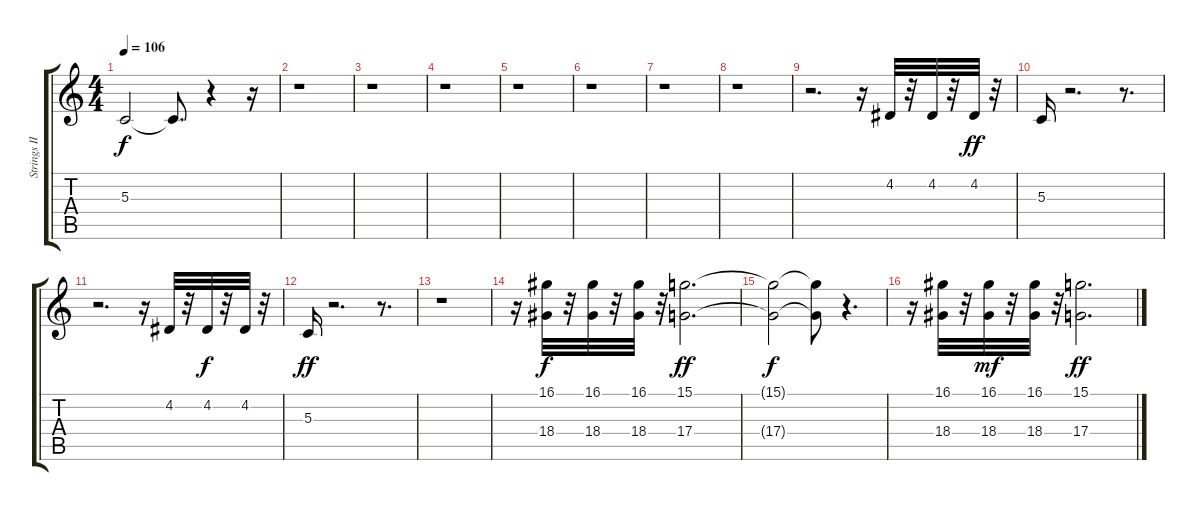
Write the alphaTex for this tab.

\track ("Strings II" "Strings II") {instrument stringensemble1}
\staff {score tabs}
\tuning (E4 B3 G3 D3 A2 E2) {hide}
\ts (4 4)
\tempo 106
\clef g2
\ks c
5.3{t}.2{dy f} 5.3{t}.8{d} r.4 r.16 |
r.1 |
r.1 |
r.1 |
r.1 |
r.1 |
r.1 |
r.1 |
r.2{d} r.16 4.2.32 r.32 4.2.32 r.32 4.2.32{dy ff} r.32 |
5.3.16 r.2{d} r.8{d} |
r.2{d} r.16 4.2.32 r.32 4.2.32{dy f} r.32 4.2.32 r.32 |
5.3.16{dy ff} r.2{d} r.8{d} |
r.1 |
r.16 (16.1 18.4).32{dy f} r.32 (16.1 18.4).32 r.32 (16.1 18.4).32 r.32 (15.1 17.4).2{d dy ff} |
(15.1{t} 17.4{t}).2{dy f} (15.1{t} 17.4{t}).8 r.4{d} |
r.16 (16.1 18.4).32 r.32 (16.1 18.4).32{dy mf} r.32 (16.1 18.4).32 r.32 (15.1 17.4).2{d dy ff}
